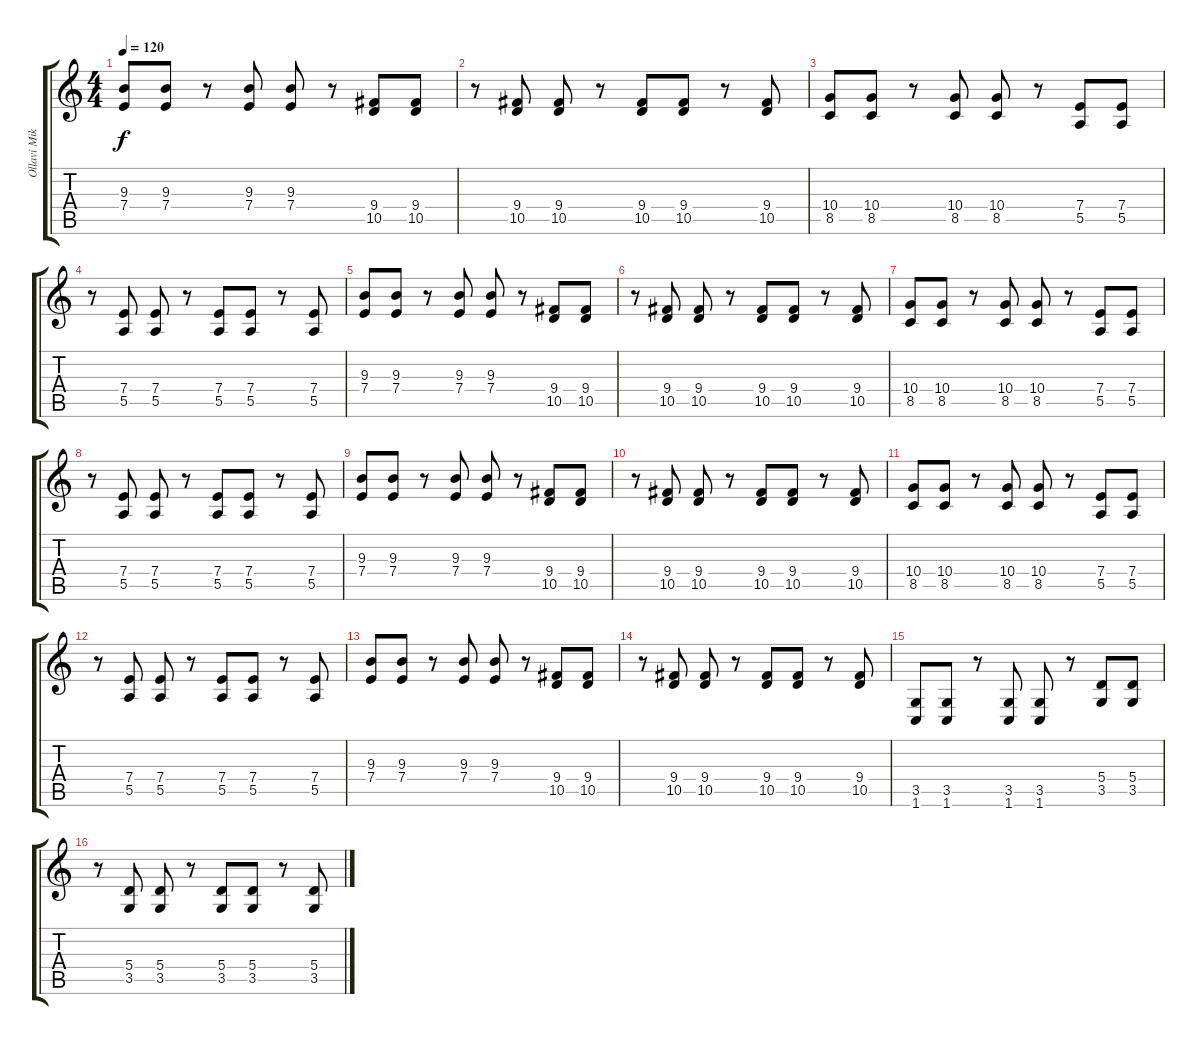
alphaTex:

\track ("Ollavi Mikkonen" "Ollavi Mik") {instrument distortionguitar}
\staff {score tabs}
\tuning (B3 Gb3 D3 A2 E2 B1) {hide}
\ts (4 4)
\tempo 120
\clef g2
\ks c
(9.3 7.4).8{dy f} (9.3 7.4).8 r.8 (9.3 7.4).8 (9.3 7.4).8 r.8 (9.4 10.5).8 (9.4 10.5).8 |
r.8 (9.4 10.5).8 (9.4 10.5).8 r.8 (9.4 10.5).8 (9.4 10.5).8 r.8 (9.4 10.5).8 |
(10.4 8.5).8 (10.4 8.5).8 r.8 (10.4 8.5).8 (10.4 8.5).8 r.8 (7.4 5.5).8 (7.4 5.5).8 |
r.8 (7.4 5.5).8 (7.4 5.5).8 r.8 (7.4 5.5).8 (7.4 5.5).8 r.8 (7.4 5.5).8 |
(9.3 7.4).8 (9.3 7.4).8 r.8 (9.3 7.4).8 (9.3 7.4).8 r.8 (9.4 10.5).8 (9.4 10.5).8 |
r.8 (9.4 10.5).8 (9.4 10.5).8 r.8 (9.4 10.5).8 (9.4 10.5).8 r.8 (9.4 10.5).8 |
(10.4 8.5).8 (10.4 8.5).8 r.8 (10.4 8.5).8 (10.4 8.5).8 r.8 (7.4 5.5).8 (7.4 5.5).8 |
r.8 (7.4 5.5).8 (7.4 5.5).8 r.8 (7.4 5.5).8 (7.4 5.5).8 r.8 (7.4 5.5).8 |
(9.3 7.4).8 (9.3 7.4).8 r.8 (9.3 7.4).8 (9.3 7.4).8 r.8 (9.4 10.5).8 (9.4 10.5).8 |
r.8 (9.4 10.5).8 (9.4 10.5).8 r.8 (9.4 10.5).8 (9.4 10.5).8 r.8 (9.4 10.5).8 |
(10.4 8.5).8 (10.4 8.5).8 r.8 (10.4 8.5).8 (10.4 8.5).8 r.8 (7.4 5.5).8 (7.4 5.5).8 |
r.8 (7.4 5.5).8 (7.4 5.5).8 r.8 (7.4 5.5).8 (7.4 5.5).8 r.8 (7.4 5.5).8 |
(9.3 7.4).8 (9.3 7.4).8 r.8 (9.3 7.4).8 (9.3 7.4).8 r.8 (9.4 10.5).8 (9.4 10.5).8 |
r.8 (9.4 10.5).8 (9.4 10.5).8 r.8 (9.4 10.5).8 (9.4 10.5).8 r.8 (9.4 10.5).8 |
(3.5 1.6).8 (3.5 1.6).8 r.8 (3.5 1.6).8 (3.5 1.6).8 r.8 (5.4 3.5).8 (5.4 3.5).8 |
r.8 (5.4 3.5).8 (5.4 3.5).8 r.8 (5.4 3.5).8 (5.4 3.5).8 r.8 (5.4 3.5).8
